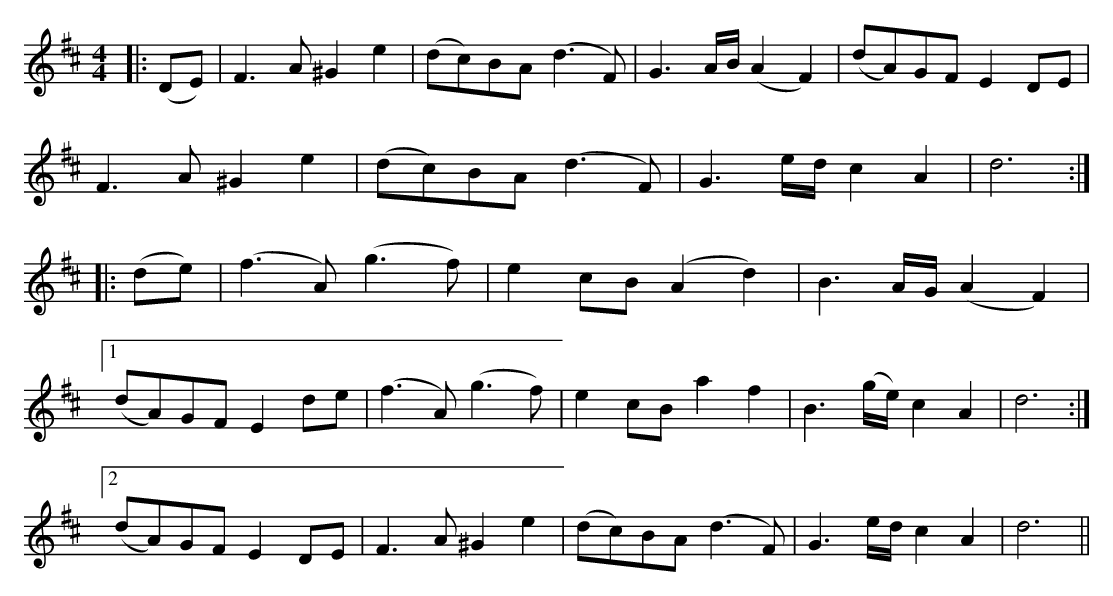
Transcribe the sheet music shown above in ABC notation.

X:1
M:4/4
K:D
|:(DE)|F3 A ^G2 e2|(dc)BA (d3 F)|G3 A/B/ (A2 F2)|(dA)GF E2 DE|
F3 A ^G2 e2|(dc)BA (d3 F)|G3 e/d/ c2 A2|d6:|
|:(de)|(f3 A) (g3 f)|e2 cB (A2 d2)|B3 A/G/ (A2 F2)|
[1 (dA)GF E2 de|(f3 A) (g3 f)|e2 cB a2 f2|B3 (g/e/) c2 A2|d6:|
[2 (dA)GF E2 DE|F3 A ^G2 e2|(dc)BA (d3 F)|G3 e/d/ c2 A2|d6||
